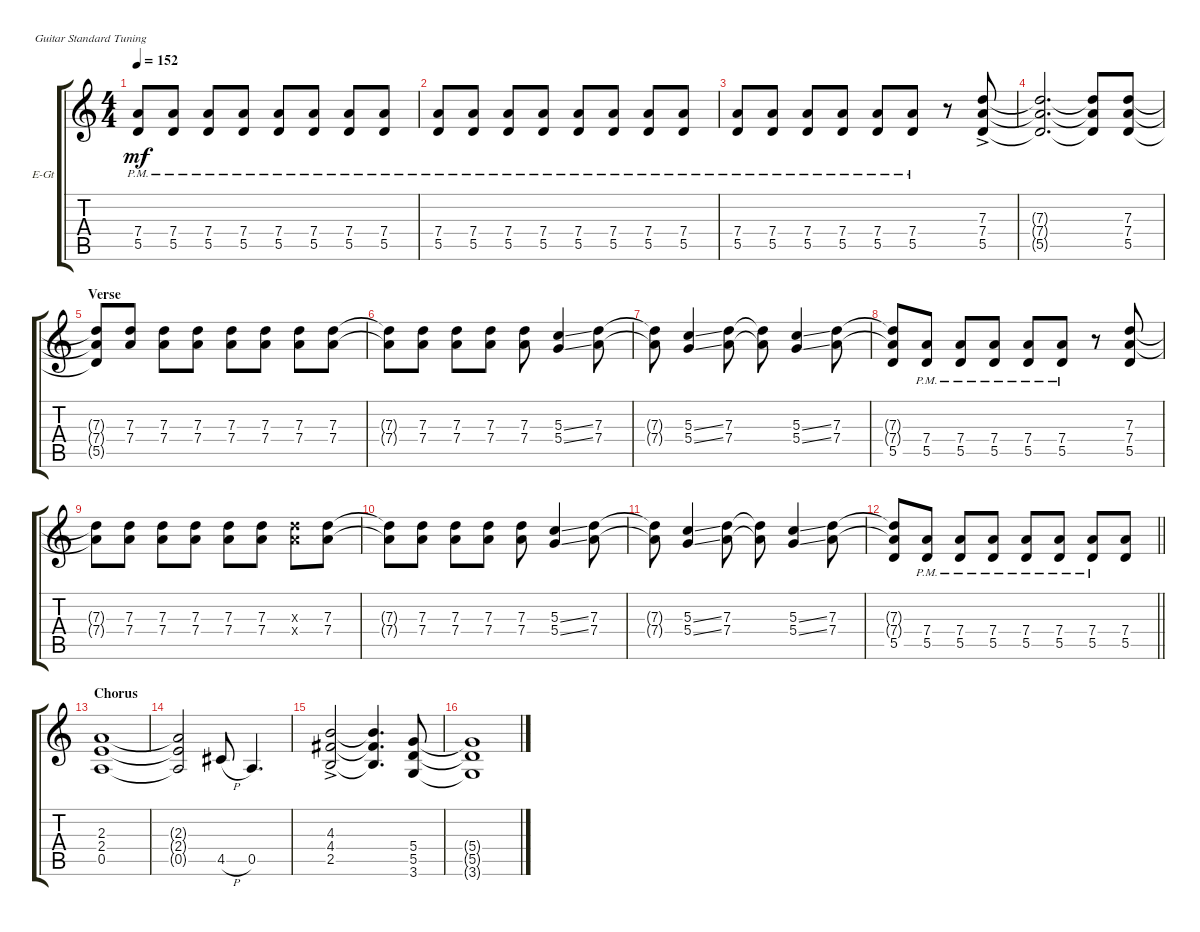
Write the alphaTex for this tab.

\bracketExtendMode groupsimilarinstruments
\firstSystemTrackNameOrientation horizontal
\otherSystemsTrackNameOrientation horizontal
\track ("Guitar 1" "E-Gt") {instrument distortionguitar}
\staff {score tabs}
\tuning (E4 B3 G3 D3 A2 E2)
\ts (4 4)
\tempo 152
\clef g2
\ks c
(7.4{pm} 5.5{pm}).8{dy mf} (7.4{pm} 5.5{pm}).8 (7.4{pm} 5.5{pm}).8 (7.4{pm} 5.5{pm}).8 (7.4{pm} 5.5{pm}).8 (7.4{pm} 5.5{pm}).8 (7.4{pm} 5.5{pm}).8 (7.4{pm} 5.5{pm}).8 |
(7.4{pm} 5.5{pm}).8 (7.4{pm} 5.5{pm}).8 (7.4{pm} 5.5{pm}).8 (7.4{pm} 5.5{pm}).8 (7.4{pm} 5.5{pm}).8 (7.4{pm} 5.5{pm}).8 (7.4{pm} 5.5{pm}).8 (7.4{pm} 5.5{pm}).8 |
(7.4{pm} 5.5{pm}).8 (7.4{pm} 5.5{pm}).8 (7.4{pm} 5.5{pm}).8 (7.4{pm} 5.5{pm}).8 (7.4{pm} 5.5{pm}).8 (7.4{pm} 5.5{pm}).8 r.8 (7.3{ac} 7.4{ac} 5.5{ac}).8 |
(7.3{t} 7.4{t} 5.5{t}).2{d} (7.3{t} 7.4{t} 5.5{t}).8 (7.3 7.4 5.5).8 |
\section ("" "Verse")
(7.3{t} 7.4{t} 5.5{t}).8 (7.3 7.4).8 (7.3 7.4).8 (7.3 7.4).8 (7.3 7.4).8 (7.3 7.4).8 (7.3 7.4).8 (7.3 7.4).8 |
(7.3{t} 7.4{t}).8 (7.3 7.4).8 (7.3 7.4).8 (7.3 7.4).8 (7.3 7.4).8 (5.3{ss} 5.4{ss}).4 (7.3 7.4).8 |
(7.3{t} 7.4{t}).8 (5.3{ss} 5.4{ss}).4 (7.3 7.4).8 (7.3{t} 7.4{t}).8 (5.3{ss} 5.4{ss}).4 (7.3 7.4).8 |
(7.3{t} 7.4{t} 5.5).8 (7.4{pm} 5.5{pm}).8 (7.4{pm} 5.5{pm}).8 (7.4{pm} 5.5{pm}).8 (7.4{pm} 5.5{pm}).8 (7.4{pm} 5.5{pm}).8 r.8 (7.3 7.4 5.5).8 |
(7.3{t} 7.4{t}).8 (7.3 7.4).8 (7.3 7.4).8 (7.3 7.4).8 (7.3 7.4).8 (7.3 7.4).8 (7.3{x} 7.4{x}).8 (7.3 7.4).8 |
(7.3{t} 7.4{t}).8 (7.3 7.4).8 (7.3 7.4).8 (7.3 7.4).8 (7.3 7.4).8 (5.3{ss} 5.4{ss}).4 (7.3 7.4).8 |
(7.3{t} 7.4{t}).8 (5.3{ss} 5.4{ss}).4 (7.3 7.4).8 (7.3{t} 7.4{t}).8 (5.3{ss} 5.4{ss}).4 (7.3 7.4).8 |
\barLineRight lightlight
(7.3{t} 7.4{t} 5.5).8 (7.4{pm} 5.5{pm}).8 (7.4{pm} 5.5{pm}).8 (7.4{pm} 5.5{pm}).8 (7.4{pm} 5.5{pm}).8 (7.4{pm} 5.5{pm}).8 (7.4{pm} 5.5{pm}).8 (7.4 5.5).8 |
\section ("" "Chorus")
(2.3 2.4 0.5).1 |
(2.3{t} 2.4{t} 0.5{t}).2 4.5{h}.8 0.5.4{d} |
(4.3{ac} 4.4{ac} 2.5{ac}).2 (4.3{t} 4.4{t} 2.5{t}).4{d} (5.4 5.5 3.6).8 |
(5.4{t} 5.5{t} 3.6{t}).1
